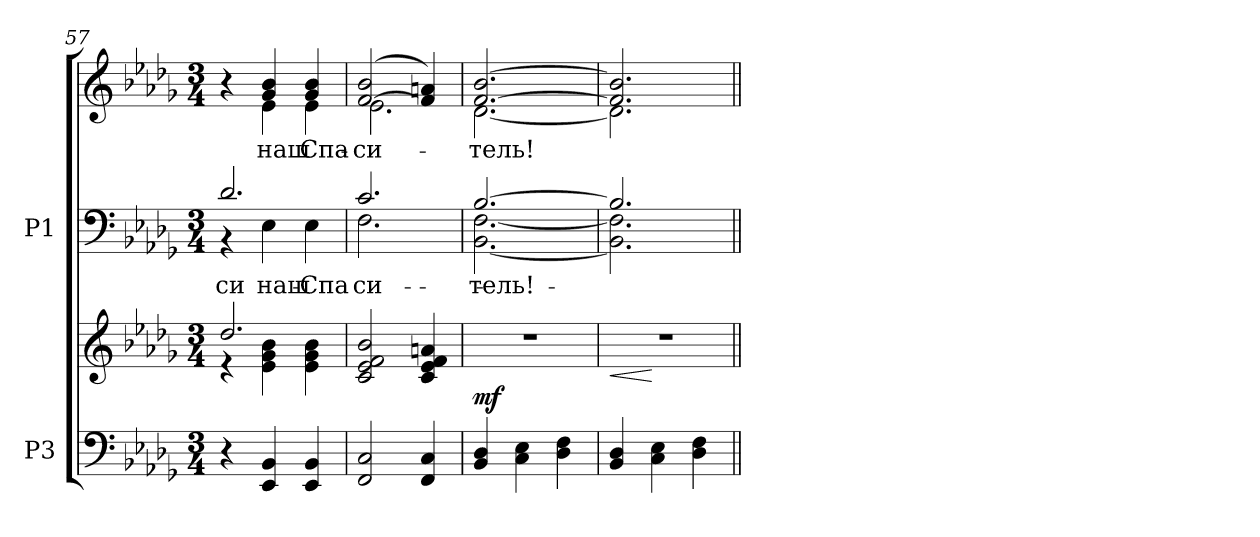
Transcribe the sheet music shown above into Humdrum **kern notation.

**kern	**kern	**dynam	**kern	**text	**kern	**text
*part2	*part2	*part2	*part1	*part1	*part1	*part1
*staff4	*staff3	*staff3/4	*staff2	*staff2	*staff1	*staff1
*I"P3	*	*	*I"P1	*	*	*
*clefF4	*clefG2	*	*clefF4	*	*clefG2	*
*k[b-e-a-d-g-]	*k[b-e-a-d-g-]	*	*k[b-e-a-d-g-]	*	*k[b-e-a-d-g-]	*
*b-:	*b-:	*	*b-:	*	*b-:	*
*M3/4	*M3/4	*	*M3/4	*	*M3/4	*
=57	=57	=57	=57	=57	=57	=57
*	*^	*	*	*	*	*
!	!	!	!	!	!LO:LY:a:color=#000000	!	!
*	*	*	*	*^	*	*^	*
4r	2.dd-i/	4r	.	2.d-i/	4r	-си-	4r	4ryy	.
!	!	!	!	!	!	!LO:LY:b:color=#000000	!	!	!
!	!	!	!	!	!	!	!	!	!LO:LY:b:color=#000000
4EE-i/ 4BB-i	.	4e-i\ 4g-i 4b-i	.	.	4E-i\	наш	4g-i/ 4b-i	4e-i\	наш
!	!	!	!	!	!	!LO:LY:b:color=#000000	!	!	!
!	!	!	!	!	!	!	!	!	!LO:LY:b:color=#000000
4EE-i/ 4BB-i	.	4e-i\ 4g-i 4b-i	.	.	4E-i\	Спа-	4g-i/ 4b-i	4e-i\	Спа-
*	*v	*v	*	*	*	*	*	*	*
=58	=58	=58	=58	=58	=58	=58	=58	=58
*	*^	*	*	*	*	*	*	*
!	!	!	!	!	!	!LO:LY:b:color=#000000	!	!	!
*	*v	*v	*	*	*	*	*	*	*
*	*^	*	*	*	*	*	*	*
!	!	!	!	!	!	!	!	!	!LO:LY:b:color=#000000
*	*v	*v	*	*	*	*	*	*	*
2FFi/ 2Ci	2ci/ 2e-i 2fi 2b-i	.	2.ci/	2.Fi\	-си-	([>2fi/ 2b-i	2.e-i\	-си-
4FFi/ 4Ci	4ci/ 4e-i 4fi 4ani	.	.	.	.	4fi/] 4ani)	.	.
=59	=59	=59	=59	=59	=59	=59	=59	=59
!	!LO:N:vis=1	!	!	!	!	!	!	!
!	!	!	!	!	!LO:LY:a:color=#000000	!	!	!
!	!	!	!	!	!LO:LY:b:color=#000000	!	!	!
!	!	!	!	!	!	!	!	!LO:LY:b:color=#000000
4BB-i/ 4D-i	2.r	mf	[>2.B-i/	[<2.BB-i\ [<2.Fi	-тель!	[>2.fi/ [>2.b-i	[<2.d-i\	-тель!
4Ci\ 4E-i	.	.	.	.	.	.	.	.
4D-i\ 4Fi	.	.	.	.	.	.	.	.
!!LO:LB:g=z	!!
=60	=60	=60	=60	=60	=60	=60	=60	=60
!	!LO:N:vis=1	!LO:HP:b	!	!	!	!	!	!
4BB-i/ 4D-i	2.r	<	2.B-i/]	2.BB-i\] 2.Fi]	.	2.fi/] 2.b-i]	2.d-i\]	.
4Ci\ 4E-i	.	[	.	.	.	.	.	.
4D-i\ 4Fi	.	.	.	.	.	.	.	.
*	*	*	*v	*v	*	*	*	*
*	*	*	*	*	*v	*v	*
=||	=||	=||	=||	=||	=||	=||
*-	*-	*-	*-	*-	*-	*-
